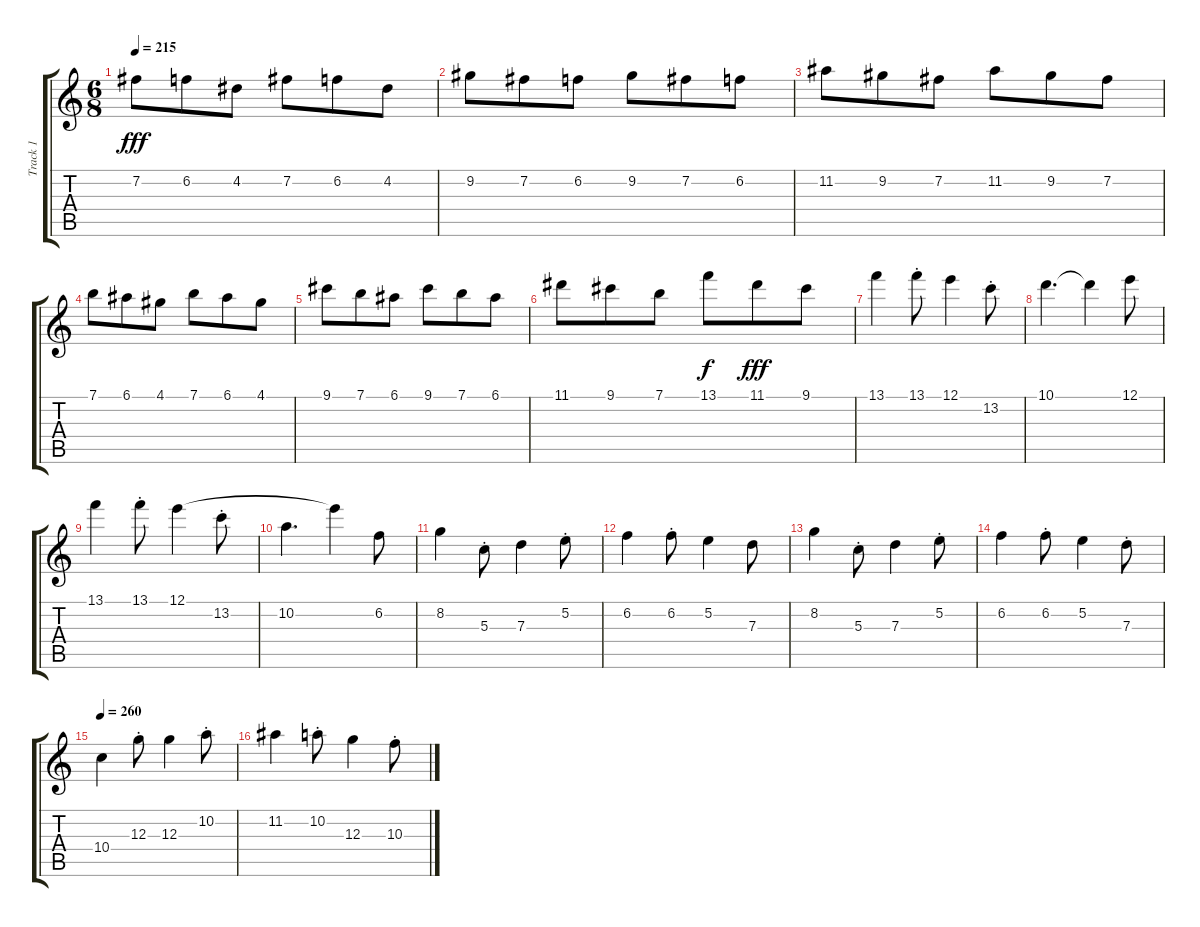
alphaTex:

\track ("Track 1" "Track 1") {instrument acousticguitarnylon}
\staff {score tabs}
\tuning (E4 B3 G3 D3 A2 E2) {hide}
\ts (6 8)
\tempo 215
\clef g2
\ks c
7.2.8{dy fff} 6.2.8 4.2.8 7.2.8 6.2.8 4.2.8 |
9.2.8 7.2.8 6.2.8 9.2.8 7.2.8 6.2.8 |
11.2.8 9.2.8 7.2.8 11.2.8 9.2.8 7.2.8 |
7.1.8 6.1.8 4.1.8 7.1.8 6.1.8 4.1.8 |
9.1.8 7.1.8 6.1.8 9.1.8 7.1.8 6.1.8 |
11.1.8 9.1.8 7.1.8 13.1.8{dy f} 11.1.8{dy fff} 9.1.8 |
13.1.4 13.1{st}.8 12.1.4 13.2{st}.8 |
10.1.4{d} 10.1{t}.4 12.1.8 |
13.1.4 13.1{st}.8 12.1.4 13.2{st}.8 |
10.2.4{d} 12.1{t}.4 6.2.8 |
8.2.4 5.3{st}.8 7.3.4 5.2{st}.8 |
6.2.4 6.2{st}.8 5.2.4 7.3.8 |
8.2.4 5.3{st}.8 7.3.4 5.2{st}.8 |
6.2.4 6.2{st}.8 5.2.4 7.3{st}.8 |
\tempo 260
10.4.4 12.3{st}.8 12.3.4 10.2{st}.8 |
11.2.4 10.2{st}.8 12.3.4 10.3{st}.8
